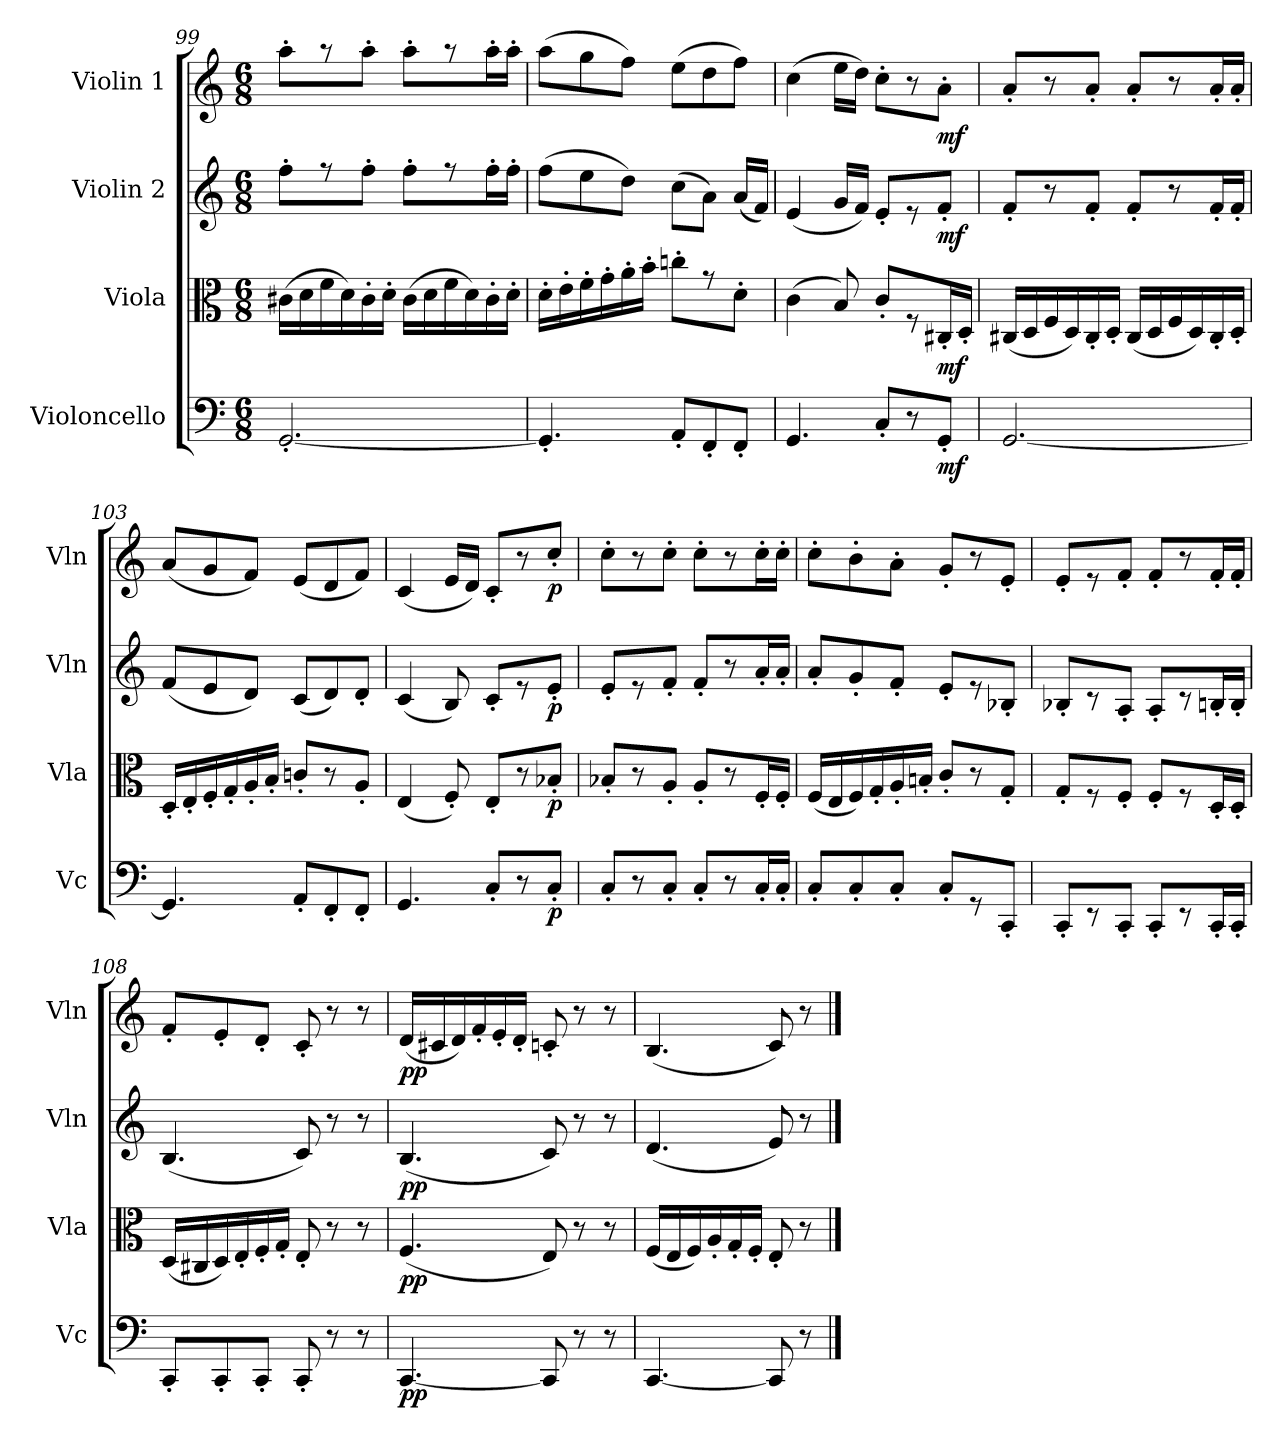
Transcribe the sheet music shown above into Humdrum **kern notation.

**kern	**dynam	**kern	**dynam	**kern	**dynam	**kern	**dynam
*part4	*part4	*part3	*part3	*part2	*part2	*part1	*part1
*staff4	*staff4	*staff3	*staff3	*staff2	*staff2	*staff1	*staff1
*I"Violoncello	*	*I"Viola	*	*I"Violin 2	*	*I"Violin 1	*
*I'Vc	*	*I'Vla	*	*I'Vln	*	*I'Vln	*
*clefF4	*	*clefC3	*	*clefG2	*	*clefG2	*
*k[]	*	*k[]	*	*k[]	*	*k[]	*
*M6/8	*	*M6/8	*	*M6/8	*	*M6/8	*
=99	=99	=99	=99	=99	=99	=99	=99
[2.GG'/	.	(16c#X\LL	.	8ff'\L	.	8aa'\L	.
.	.	16d\	.	.	.	.	.
.	.	16f\	.	8r	.	8r	.
.	.	16d\)	.	.	.	.	.
.	.	16c#'\	.	8ff'\J	.	8aa'\J	.
.	.	16d'\JJ	.	.	.	.	.
.	.	(16c#\LL	.	8ff'\L	.	8aa'\L	.
.	.	16d\	.	.	.	.	.
.	.	16f\	.	8r	.	8r	.
.	.	16d\)	.	.	.	.	.
.	.	16c#'\	.	16ff'\L	.	16aa'\L	.
.	.	16d'\JJ	.	16ff'\JJ	.	16aa'\JJ	.
!!LO:LB:g=z
=100	=100	=100	=100	=100	=100	=100	=100
4.GG'/]	.	16d'\LL	.	(8ff\L	.	(8aa\L	.
.	.	16e'\	.	.	.	.	.
.	.	16f'\	.	8ee\	.	8gg\	.
.	.	16g'\	.	.	.	.	.
.	.	16a'\	.	8dd\J)	.	8ff\J)	.
.	.	16b'\JJ	.	.	.	.	.
8AA'/L	.	8ccn'\L	.	(8cc\L	.	(8ee\L	.
8FF'/	.	8r	.	8a\J)	.	8dd\	.
8FF'/J	.	8d'\J	.	(16a/LL	.	8ff\J)	.
.	.	.	.	16f/JJ)	.	.	.
!!LO:PB:g=z
=101	=101	=101	=101	=101	=101	=101	=101
4.GG/	.	(4c\	.	(4e/	.	(4cc\	.
.	.	8B/)	.	16g/LL	.	16ee\LL	.
.	.	.	.	16f/JJ)	.	16dd\JJ)	.
8C'/L	.	8c'/L	.	8e'/L	.	8cc'\L	.
8r	.	8r	.	8r	.	8r	.
!	!LO:DY:b	!	!LO:DY:b	!	!LO:DY:b	!	!LO:DY:b
8GG'/J	mf	16C#X'/L	mf	8f'/J	mf	8a'\J	mf
.	.	16D'/JJ	.	.	.	.	.
=102	=102	=102	=102	=102	=102	=102	=102
[2.GG/	.	(16C#X/LL	.	8f'/L	.	8a'/L	.
.	.	16D/	.	.	.	.	.
.	.	16F/	.	8r	.	8r	.
.	.	16D/)	.	.	.	.	.
.	.	16C#'/	.	8f'/J	.	8a'/J	.
.	.	16D'/JJ	.	.	.	.	.
.	.	(16C#/LL	.	8f'/L	.	8a'/L	.
.	.	16D/	.	.	.	.	.
.	.	16F/	.	8r	.	8r	.
.	.	16D/)	.	.	.	.	.
.	.	16C#'/	.	16f'/L	.	16a'/L	.
.	.	16D'/JJ	.	16f'/JJ	.	16a'/JJ	.
=103	=103	=103	=103	=103	=103	=103	=103
4.GG/]	.	16D'/LL	.	(8f/L	.	(8a/L	.
.	.	16E'/	.	.	.	.	.
.	.	16F'/	.	8e/	.	8g/	.
.	.	16G'/	.	.	.	.	.
.	.	16A'/	.	8d/J)	.	8f/J)	.
.	.	16B'/JJ	.	.	.	.	.
8AA'/L	.	8cn'/L	.	(8c/L	.	(8e/L	.
8FF'/	.	8r	.	8d/)	.	8d/	.
8FF'/J	.	8A'/J	.	8d'/J	.	8f/J)	.
=104	=104	=104	=104	=104	=104	=104	=104
4.GG/	.	(4E/	.	(4c/	.	(4c/	.
.	.	8F'/)	.	8B/)	.	16e/LL	.
.	.	.	.	.	.	16d/JJ)	.
8C'/L	.	8E'/L	.	8c'/L	.	8c'/L	.
8r	.	8r	.	8r	.	8r	.
!	!LO:DY:b	!	!LO:DY:b	!	!LO:DY:b	!	!LO:DY:b
8C'/J	p	8B-X'/J	p	8e'/J	p	8cc'/J	p
!!LO:LB:g=z
=105	=105	=105	=105	=105	=105	=105	=105
8C'/L	.	8B-X'/L	.	8e'/L	.	8cc'\L	.
8r	.	8r	.	8r	.	8r	.
8C'/J	.	8A'/J	.	8f'/J	.	8cc'\J	.
8C'/L	.	8A'/L	.	8f'/L	.	8cc'\L	.
8r	.	8r	.	8r	.	8r	.
16C'/L	.	16F'/L	.	16a'/L	.	16cc'\L	.
16C'/JJ	.	16F'/JJ	.	16a'/JJ	.	16cc'\JJ	.
!!LO:LB:g=z
=106	=106	=106	=106	=106	=106	=106	=106
8C'/L	.	(16F/LL	.	8a'/L	.	8cc'\L	.
.	.	16E/	.	.	.	.	.
8C'/	.	16F/)	.	8g'/	.	8b'\	.
.	.	16G'/	.	.	.	.	.
8C'/J	.	16A'/	.	8f'/J	.	8a'\J	.
.	.	16Bn'/JJ	.	.	.	.	.
8C'/L	.	8c'/L	.	8e'/L	.	8g'/L	.
8r	.	8r	.	8r	.	8r	.
8CC'/J	.	8G'/J	.	8B-X'/J	.	8e'/J	.
=107	=107	=107	=107	=107	=107	=107	=107
8CC'/L	.	8G'/L	.	8B-X'/L	.	8e'/L	.
8r	.	8r	.	8r	.	8r	.
8CC'/J	.	8F'/J	.	8A'/J	.	8f'/J	.
8CC'/L	.	8F'/L	.	8A'/L	.	8f'/L	.
8r	.	8r	.	8r	.	8r	.
16CC'/L	.	16D'/L	.	16Bn'/L	.	16f'/L	.
16CC'/JJ	.	16D'/JJ	.	16B'/JJ	.	16f'/JJ	.
=108	=108	=108	=108	=108	=108	=108	=108
8CC'/L	.	(16D/LL	.	(4.B/	.	8f'/L	.
.	.	16C#X/	.	.	.	.	.
8CC'/	.	16D/)	.	.	.	8e'/	.
.	.	16E'/	.	.	.	.	.
8CC'/J	.	16F'/	.	.	.	8d'/J	.
.	.	16G'/JJ	.	.	.	.	.
8CC'/	.	8E'/	.	8c/)	.	8c'/	.
8r	.	8r	.	8r	.	8r	.
8r	.	8r	.	8r	.	8r	.
=109	=109	=109	=109	=109	=109	=109	=109
!	!LO:DY:b	!	!LO:DY:b	!	!LO:DY:b	!	!LO:DY:b
[4.CC/	pp	(4.F/	pp	(4.B/	pp	(16d/LL	pp
.	.	.	.	.	.	16c#X/	.
.	.	.	.	.	.	16d/)	.
.	.	.	.	.	.	16f'/	.
.	.	.	.	.	.	16e'/	.
.	.	.	.	.	.	16d'/JJ	.
8CC/]	.	8E/)	.	8c/)	.	8cn'/	.
8r	.	8r	.	8r	.	8r	.
8r	.	8r	.	8r	.	8r	.
!!LO:LB:g=z
=110	=110	=110	=110	=110	=110	=110	=110
[4.CC/	.	(16F/LL	.	(4.d/	.	(4.B/	.
.	.	16E/	.	.	.	.	.
.	.	16F/)	.	.	.	.	.
.	.	16A'/	.	.	.	.	.
.	.	16G'/	.	.	.	.	.
.	.	16F'/JJ	.	.	.	.	.
8CC/]	.	8E'/	.	8e/)	.	8c/)	.
8r	.	8r	.	8r	.	8r	.
==	==	==	==	==	==	==	==
*-	*-	*-	*-	*-	*-	*-	*-
